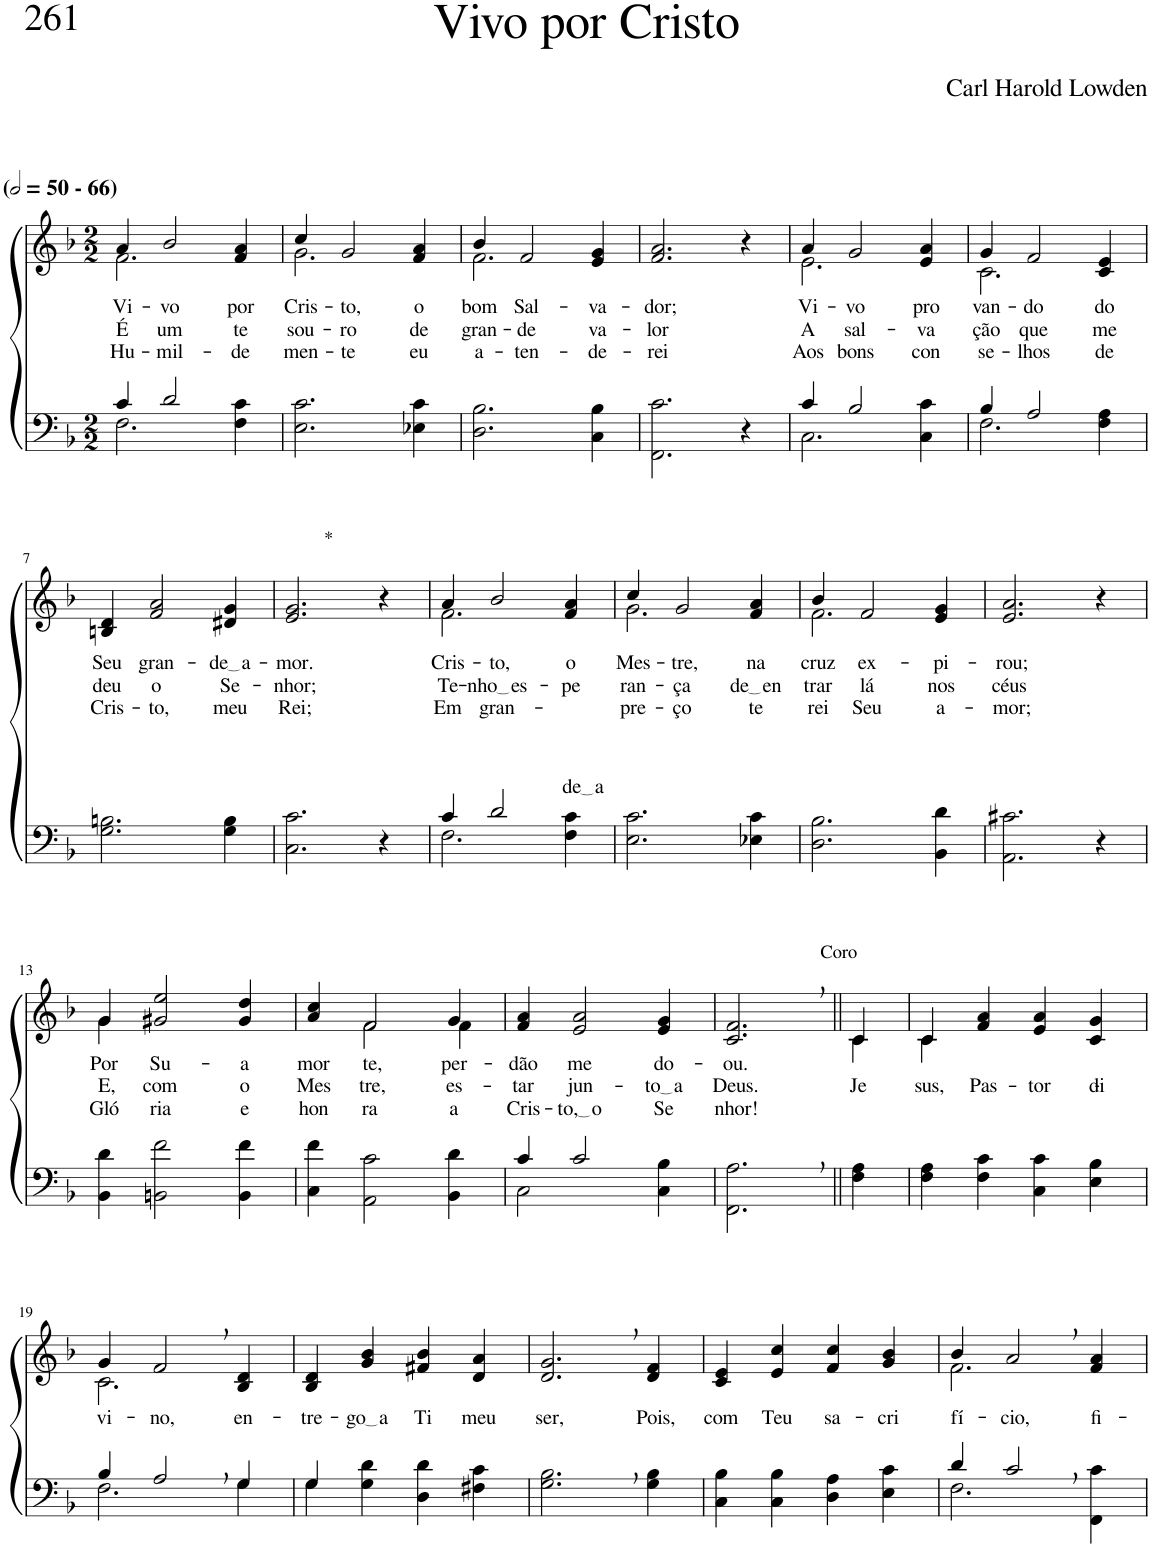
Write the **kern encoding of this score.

**kern	**kern	**text	**text	**text
*part2	*part1	*part1	*part1	*part1
*staff2	*staff1	*staff1	*staff1	*staff1
*I"Parte III e IV	*I"Parte I e II	*	*	*
*clefF4	*clefG2	*	*	*
*k[b-]	*k[b-]	*	*	*
*M2/2	*M2/2	*	*	*
*MM100	*MM100	*	*	*
=1	=1	=1	=1	=1
*^	*^	*	*	*
!	!	!LO:TX:a:B:t=(	!	!	!	!
!	!	!LO:TX:a:B:t=- 66)	!	!	!	!
!	!	!	!	!LO:LY:b	!LO:LY:b	!LO:LY:b
4c/	2.F\	4a/	2.f\	Vi-	É	Hu-
!	!	!	!	!LO:LY:b	!LO:LY:b	!LO:LY:b
2d/	.	2b-/	.	-vo	um	-mil-
!	!	!	!	!LO:LY:b	!LO:LY:b	!LO:LY:b
4ryy	4F\ 4c\	4f/ 4a/	4ryy	por	te-	-de-
=2	=2	=2	=2	=2	=2	=2
!	!	!	!	!LO:LY:b	!LO:LY:b	!LO:LY:b
*v	*v	*	*	*	*	*
2.E\ 2.c\	4cc/	2.g\	Cris-	-sou-	-men-
!	!	!	!LO:LY:b	!LO:LY:b	!LO:LY:b
.	2g/	.	-to,	ro	-te
!	!	!	!LO:LY:b	!LO:LY:b	!LO:LY:b
4E-X\ 4c\	4f/ 4a/	4ryy	o	de	eu
=3	=3	=3	=3	=3	=3
!	!	!	!LO:LY:b	!LO:LY:b	!LO:LY:b
2.D\ 2.B-\	4b-/	2.f\	bom	-gran-	a-
!	!	!	!LO:LY:b	!LO:LY:b	!LO:LY:b
.	2f/	.	Sal-	-de	-ten-
!	!	!	!LO:LY:b	!LO:LY:b	!LO:LY:b
4C\ 4B-\	4e/ 4g/	4ryy	-va-	va-	-de-
=4	=4	=4	=4	=4	=4
!	!	!	!LO:LY:b	!LO:LY:b	!LO:LY:b
*	*v	*v	*	*	*
2.FF\ 2.c\	2.f/ 2.a/	-dor;	-lor	-rei
4r	4r	.	.	.
=5	=5	=5	=5	=5
*^	*^	*	*	*
!	!	!	!	!LO:LY:b	!LO:LY:b	!LO:LY:b
4c/	2.C\	4a/	2.e\	-Vi-	A	Aos
!	!	!	!	!LO:LY:b	!LO:LY:b	!LO:LY:b
2B-/	.	2g/	.	-vo	sal-	bons
!	!	!	!	!LO:LY:b	!LO:LY:b	!LO:LY:b
4ryy	4C\ 4c\	4e/ 4a/	4ryy	pro-	-va-	con-
=6	=6	=6	=6	=6	=6	=6
!	!	!	!	!LO:LY:b	!LO:LY:b	!LO:LY:b
4B-/	2.F\	4g/	2.c\	-van-	-ção	-se-
!	!	!	!	!LO:LY:b	!LO:LY:b	!LO:LY:b
2A/	.	2f/	.	-do	que	-lhos
!	!	!	!	!LO:LY:b	!LO:LY:b	!LO:LY:b
4ryy	4F\ 4A\	4c/ 4e/	4ryy	do	me	de
!!LO:LB:g=z
=7	=7	=7	=7	=7	=7	=7
!	!	!	!	!LO:LY:b	!LO:LY:b	!LO:LY:b
*v	*v	*	*	*	*	*
*	*v	*v	*	*	*
2.G\ 2.Bn\	4Bn/ 4d/	Seu	deu	Cris-
!	!	!LO:LY:b	!LO:LY:b	!LO:LY:b
.	2f/ 2a/	gran-	o	-to,
!	!	!LO:LY:b	!LO:LY:b	!LO:LY:b
4G\ 4B\	4d#X/ 4g/	de a	Se-	meu
=8	=8	=8	=8	=8
!	!LO:TX:a:t=*	!	!	!
!	!	!LO:LY:b	!LO:LY:b	!LO:LY:b
2.C\ 2.c\	2.e/ 2.g/	-mor.	-nhor;	Rei;
4r	4r	.	.	.
=9	=9	=9	=9	=9
*^	*^	*	*	*
!	!	!	!	!LO:LY:b	!LO:LY:b	!LO:LY:b
4c/	2.F\	4a/	2.f\	Cris-	Te-	Em
!	!	!	!	!LO:LY:b	!LO:LY:b	!LO:LY:b
2d/	.	2b-/	.	to,	nho es	gran-
!	!	!	!	!LO:LY:b	!LO:LY:b	!LO:LY:b
4ryy	4F\ 4c\	4f/ 4a/	4ryy	o	-pe-	de a
=10	=10	=10	=10	=10	=10	=10
!	!	!	!	!LO:LY:b	!LO:LY:b	!LO:LY:b
*v	*v	*	*	*	*	*
2.E\ 2.c\	4cc/	2.g\	-Mes-	-ran-	pre-
!	!	!	!LO:LY:b	!LO:LY:b	!LO:LY:b
.	2g/	.	-tre,	-ça	-ço
!	!	!	!LO:LY:b	!LO:LY:b	!LO:LY:b
4E-X\ 4c\	4f/ 4a/	4ryy	na	de en	te-
=11	=11	=11	=11	=11	=11
!	!	!	!LO:LY:b	!LO:LY:b	!LO:LY:b
2.D\ 2.B-\	4b-/	2.f\	cruz	trar	-rei
!	!	!	!LO:LY:b	!LO:LY:b	!LO:LY:b
.	2f/	.	ex-	lá	Seu
!	!	!	!LO:LY:b	!LO:LY:b	!LO:LY:b
4BB-\ 4d\	4e/ 4g/	4ryy	-pi-	nos	a-
=12	=12	=12	=12	=12	=12
!	!	!	!LO:LY:b	!LO:LY:b	!LO:LY:b
*	*v	*v	*	*	*
2.AA\ 2.c#X\	2.e/ 2.a/	-rou;	céus	-mor;
4r	4r	.	.	.
!!LO:LB:g=z
=13	=13	=13	=13	=13
*	*^	*	*	*
!	!	!	!LO:LY:b	!LO:LY:b	!LO:LY:b
4BB-\ 4d\	4g/	4g\	Por	E,	Gló-
!	!	!	!LO:LY:b	!LO:LY:b	!LO:LY:b
2BBn\ 2f\	2g#X/ 2ee/	2.ryy	Su-	com	ria
!	!	!	!LO:LY:b	!LO:LY:b	!LO:LY:b
4BB\ 4f\	4g#/ 4dd/	.	-a	o	e
=14	=14	=14	=14	=14	=14
!	!	!	!LO:LY:b	!LO:LY:b	!LO:LY:b
4C\ 4f\	4a/ 4cc/	4ryy	mor-	Mes-	hon-
!	!	!	!LO:LY:b	!LO:LY:b	!LO:LY:b
2AA\ 2c\	2f/	2f\	-te,	tre,	-ra
!	!	!	!LO:LY:b	!LO:LY:b	!LO:LY:b
4BB-\ 4d\	4g/	4f\	per-	es-	a
=15	=15	=15	=15	=15	=15
*^	*	*	*	*	*
!	!	!	!	!LO:LY:b	!LO:LY:b	!LO:LY:b
*	*	*v	*v	*	*	*
4c/	2C\	4f/ 4a/	dão	tar	Cris-
!	!	!	!LO:LY:b	!LO:LY:b	!LO:LY:b
2c/	.	2e/ 2a/	me	jun-	to, o
.	2ryy	.	.	.	.
!	!	!	!LO:LY:b	!LO:LY:b	!LO:LY:b
4C\ 4B-\	.	4e/ 4g/	do-	to a	Se
*v	*v	*	*	*	*
=16	=16	=16	=16	=16
!	!	!LO:LY:b	!LO:LY:b	!LO:LY:b
2.FF\, 2.A\,	2.c/, 2.f/,	-ou.	Deus.	nhor!
=17||	=17||	=17||	=17||	=17||
!	!LO:TX:a:t=Coro	!	!	!
!	!	!	!LO:LY:b	!
*	*^	*	*	*
4F\ 4A\	4c\	4c/	.	Je-	.
=18	=18	=18	=18	=18	=18
!	!	!	!	!LO:LY:b	!
4F\ 4A\	4c/	4c\	.	sus,	.
!	!	!	!	!LO:LY:b	!
4F\ 4c\	4f/ 4a/	2.ryy	.	Pas-	.
!	!	!	!	!LO:LY:b	!
4C\ 4c\	4e/ 4a/	.	.	-tor	.
!	!	!	!	!LO:LY:b	!
4E\ 4B-\	4c/ 4g/	.	.	di-	.
!!LO:LB:g=z	!!
=19	=19	=19	=19	=19	=19
*^	*	*	*	*	*
!	!	!	!	!LO:LY:b	!	!
4B-/	2.F\	4g/	2.c\	vi-	.	.
!	!	!	!	!LO:LY:b	!	!
2A,/	.	2f,/	.	-no,	.	.
!	!	!	!	!LO:LY:b	!	!
4G/	4G\	4B-/ 4d/	4ryy	en-	.	.
=20	=20	=20	=20	=20	=20	=20
!	!	!	!	!LO:LY:b	!	!
*	*	*v	*v	*	*	*
4G\	4G/	4B-/ 4d/	-tre-	.	.
!	!	!	!LO:LY:b	!	!
4G\ 4d\	2.ryy	4g/ 4b-/	go a	.	.
!	!	!	!LO:LY:b	!	!
4D\ 4d\	.	4f#X/ 4b-/	Ti	.	.
!	!	!	!LO:LY:b	!	!
4F#X\ 4c\	.	4d/ 4a/	meu	.	.
*v	*v	*	*	*	*
=21	=21	=21	=21	=21
!	!	!LO:LY:b	!	!
2.G\, 2.B-\,	2.d/, 2.g/,	ser,	.	.
!	!	!LO:LY:b	!	!
4G\ 4B-\	4d/ 4f/	Pois,	.	.
=22	=22	=22	=22	=22
!	!	!LO:LY:b	!	!
4C\ 4B-\	4c/ 4e/	com	.	.
!	!	!LO:LY:b	!	!
4C\ 4B-\	4e/ 4cc/	Teu	.	.
!	!	!LO:LY:b	!	!
4D\ 4A\	4f/ 4cc/	sa-	.	.
!	!	!LO:LY:b	!	!
4E\ 4c\	4g/ 4b-/	-cri-	.	.
=23	=23	=23	=23	=23
*^	*^	*	*	*
!	!	!	!	!LO:LY:b	!	!
4d/	2.F\	4b-/	2.f\	fí-	.	.
!	!	!	!	!LO:LY:b	!	!
2c,/	.	2a,/	.	cio,	.	.
!	!	!	!	!LO:LY:b	!	!
4ryy	4FF\ 4c\	4f/ 4a/	4ryy	fi-	.	.
*v	*v	*	*	*	*	*
*	*v	*v	*	*	*
=	=	=	=	=
*-	*-	*-	*-	*-
